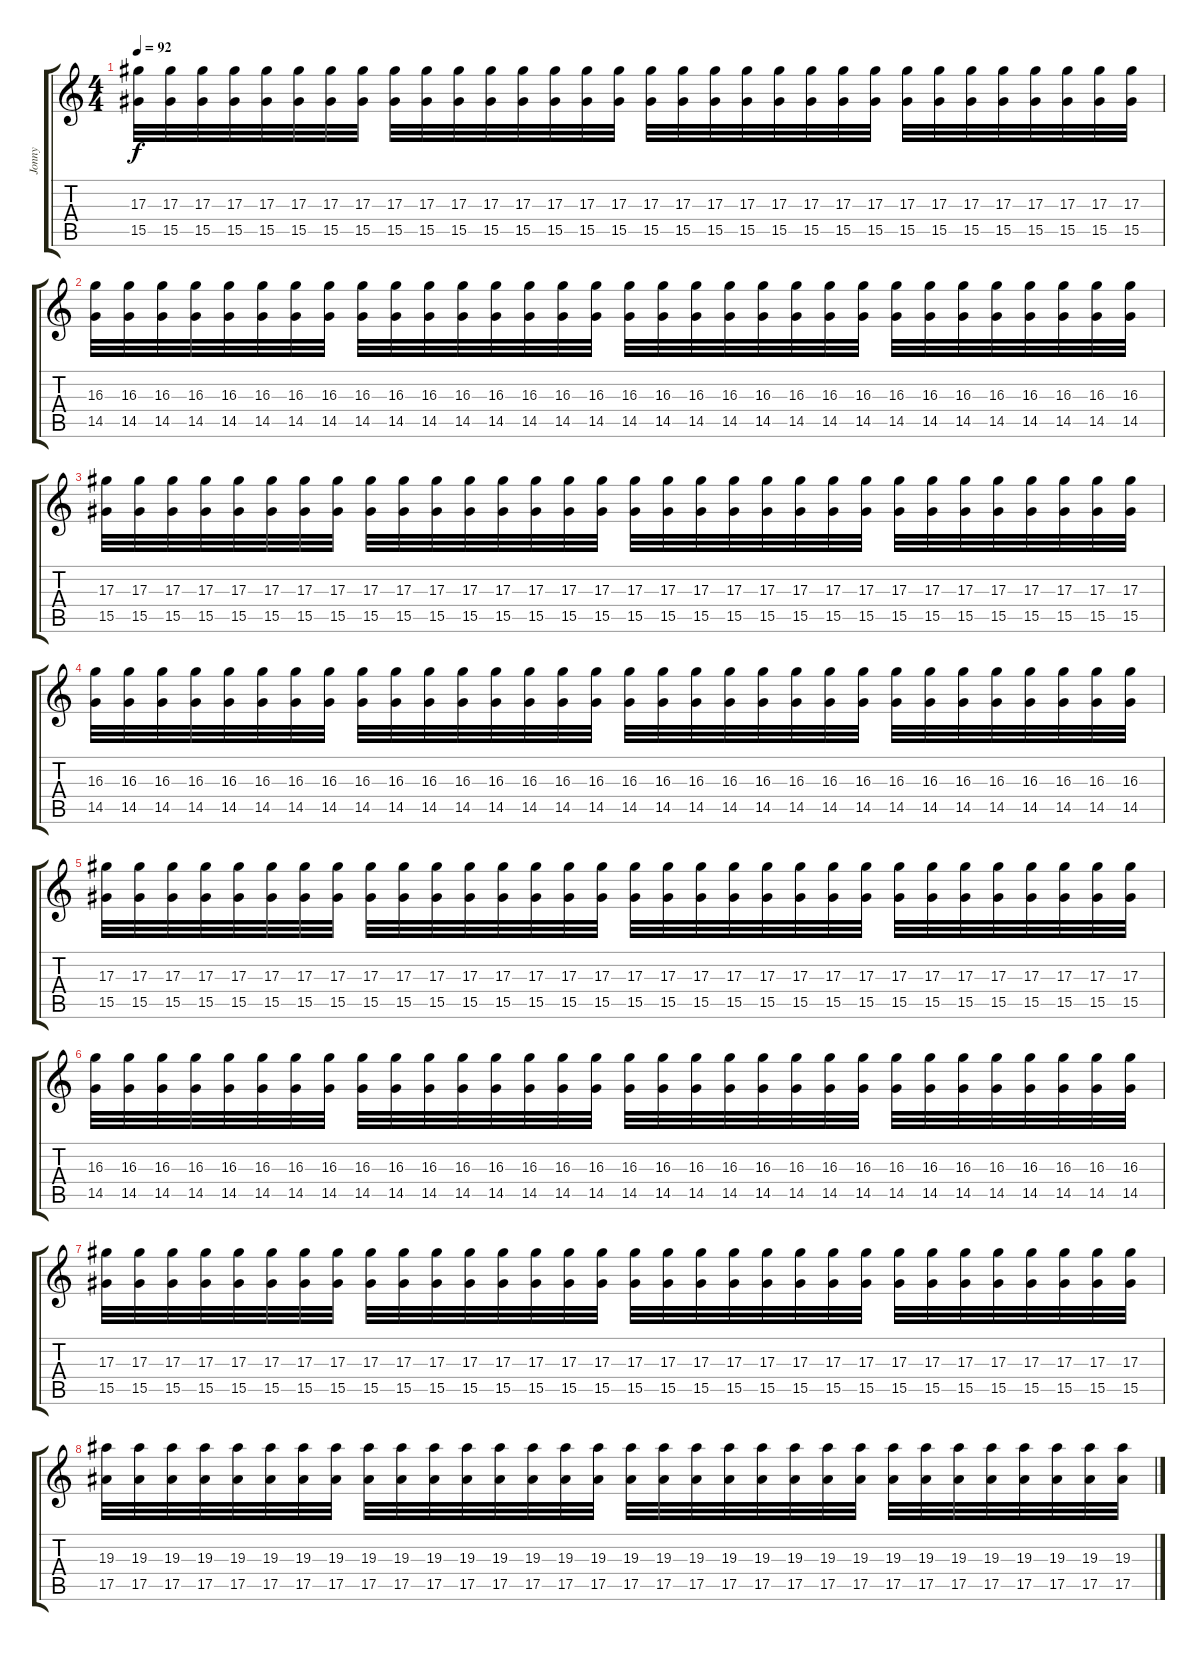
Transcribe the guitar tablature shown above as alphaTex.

\track ("Jonny" "Jonny") {instrument acousticguitarsteel}
\staff {score tabs}
\tuning (C4 G3 Eb3 Bb2 F2 C2) {hide}
\ts (4 4)
\tempo 92
\clef g2
\ks c
(17.3 15.5).32{dy f} (17.3 15.5).32 (17.3 15.5).32 (17.3 15.5).32 (17.3 15.5).32 (17.3 15.5).32 (17.3 15.5).32 (17.3 15.5).32 (17.3 15.5).32 (17.3 15.5).32 (17.3 15.5).32 (17.3 15.5).32 (17.3 15.5).32 (17.3 15.5).32 (17.3 15.5).32 (17.3 15.5).32 (17.3 15.5).32 (17.3 15.5).32 (17.3 15.5).32 (17.3 15.5).32 (17.3 15.5).32 (17.3 15.5).32 (17.3 15.5).32 (17.3 15.5).32 (17.3 15.5).32 (17.3 15.5).32 (17.3 15.5).32 (17.3 15.5).32 (17.3 15.5).32 (17.3 15.5).32 (17.3 15.5).32 (17.3 15.5).32 |
(16.3 14.5).32 (16.3 14.5).32 (16.3 14.5).32 (16.3 14.5).32 (16.3 14.5).32 (16.3 14.5).32 (16.3 14.5).32 (16.3 14.5).32 (16.3 14.5).32 (16.3 14.5).32 (16.3 14.5).32 (16.3 14.5).32 (16.3 14.5).32 (16.3 14.5).32 (16.3 14.5).32 (16.3 14.5).32 (16.3 14.5).32 (16.3 14.5).32 (16.3 14.5).32 (16.3 14.5).32 (16.3 14.5).32 (16.3 14.5).32 (16.3 14.5).32 (16.3 14.5).32 (16.3 14.5).32 (16.3 14.5).32 (16.3 14.5).32 (16.3 14.5).32 (16.3 14.5).32 (16.3 14.5).32 (16.3 14.5).32 (16.3 14.5).32 |
(17.3 15.5).32 (17.3 15.5).32 (17.3 15.5).32 (17.3 15.5).32 (17.3 15.5).32 (17.3 15.5).32 (17.3 15.5).32 (17.3 15.5).32 (17.3 15.5).32 (17.3 15.5).32 (17.3 15.5).32 (17.3 15.5).32 (17.3 15.5).32 (17.3 15.5).32 (17.3 15.5).32 (17.3 15.5).32 (17.3 15.5).32 (17.3 15.5).32 (17.3 15.5).32 (17.3 15.5).32 (17.3 15.5).32 (17.3 15.5).32 (17.3 15.5).32 (17.3 15.5).32 (17.3 15.5).32 (17.3 15.5).32 (17.3 15.5).32 (17.3 15.5).32 (17.3 15.5).32 (17.3 15.5).32 (17.3 15.5).32 (17.3 15.5).32 |
(16.3 14.5).32 (16.3 14.5).32 (16.3 14.5).32 (16.3 14.5).32 (16.3 14.5).32 (16.3 14.5).32 (16.3 14.5).32 (16.3 14.5).32 (16.3 14.5).32 (16.3 14.5).32 (16.3 14.5).32 (16.3 14.5).32 (16.3 14.5).32 (16.3 14.5).32 (16.3 14.5).32 (16.3 14.5).32 (16.3 14.5).32 (16.3 14.5).32 (16.3 14.5).32 (16.3 14.5).32 (16.3 14.5).32 (16.3 14.5).32 (16.3 14.5).32 (16.3 14.5).32 (16.3 14.5).32 (16.3 14.5).32 (16.3 14.5).32 (16.3 14.5).32 (16.3 14.5).32 (16.3 14.5).32 (16.3 14.5).32 (16.3 14.5).32 |
(17.3 15.5).32 (17.3 15.5).32 (17.3 15.5).32 (17.3 15.5).32 (17.3 15.5).32 (17.3 15.5).32 (17.3 15.5).32 (17.3 15.5).32 (17.3 15.5).32 (17.3 15.5).32 (17.3 15.5).32 (17.3 15.5).32 (17.3 15.5).32 (17.3 15.5).32 (17.3 15.5).32 (17.3 15.5).32 (17.3 15.5).32 (17.3 15.5).32 (17.3 15.5).32 (17.3 15.5).32 (17.3 15.5).32 (17.3 15.5).32 (17.3 15.5).32 (17.3 15.5).32 (17.3 15.5).32 (17.3 15.5).32 (17.3 15.5).32 (17.3 15.5).32 (17.3 15.5).32 (17.3 15.5).32 (17.3 15.5).32 (17.3 15.5).32 |
(16.3 14.5).32 (16.3 14.5).32 (16.3 14.5).32 (16.3 14.5).32 (16.3 14.5).32 (16.3 14.5).32 (16.3 14.5).32 (16.3 14.5).32 (16.3 14.5).32 (16.3 14.5).32 (16.3 14.5).32 (16.3 14.5).32 (16.3 14.5).32 (16.3 14.5).32 (16.3 14.5).32 (16.3 14.5).32 (16.3 14.5).32 (16.3 14.5).32 (16.3 14.5).32 (16.3 14.5).32 (16.3 14.5).32 (16.3 14.5).32 (16.3 14.5).32 (16.3 14.5).32 (16.3 14.5).32 (16.3 14.5).32 (16.3 14.5).32 (16.3 14.5).32 (16.3 14.5).32 (16.3 14.5).32 (16.3 14.5).32 (16.3 14.5).32 |
(17.3 15.5).32 (17.3 15.5).32 (17.3 15.5).32 (17.3 15.5).32 (17.3 15.5).32 (17.3 15.5).32 (17.3 15.5).32 (17.3 15.5).32 (17.3 15.5).32 (17.3 15.5).32 (17.3 15.5).32 (17.3 15.5).32 (17.3 15.5).32 (17.3 15.5).32 (17.3 15.5).32 (17.3 15.5).32 (17.3 15.5).32 (17.3 15.5).32 (17.3 15.5).32 (17.3 15.5).32 (17.3 15.5).32 (17.3 15.5).32 (17.3 15.5).32 (17.3 15.5).32 (17.3 15.5).32 (17.3 15.5).32 (17.3 15.5).32 (17.3 15.5).32 (17.3 15.5).32 (17.3 15.5).32 (17.3 15.5).32 (17.3 15.5).32 |
(19.3 17.5).32 (19.3 17.5).32 (19.3 17.5).32 (19.3 17.5).32 (19.3 17.5).32 (19.3 17.5).32 (19.3 17.5).32 (19.3 17.5).32 (19.3 17.5).32 (19.3 17.5).32 (19.3 17.5).32 (19.3 17.5).32 (19.3 17.5).32 (19.3 17.5).32 (19.3 17.5).32 (19.3 17.5).32 (19.3 17.5).32 (19.3 17.5).32 (19.3 17.5).32 (19.3 17.5).32 (19.3 17.5).32 (19.3 17.5).32 (19.3 17.5).32 (19.3 17.5).32 (19.3 17.5).32 (19.3 17.5).32 (19.3 17.5).32 (19.3 17.5).32 (19.3 17.5).32 (19.3 17.5).32 (19.3 17.5).32 (19.3 17.5).32
